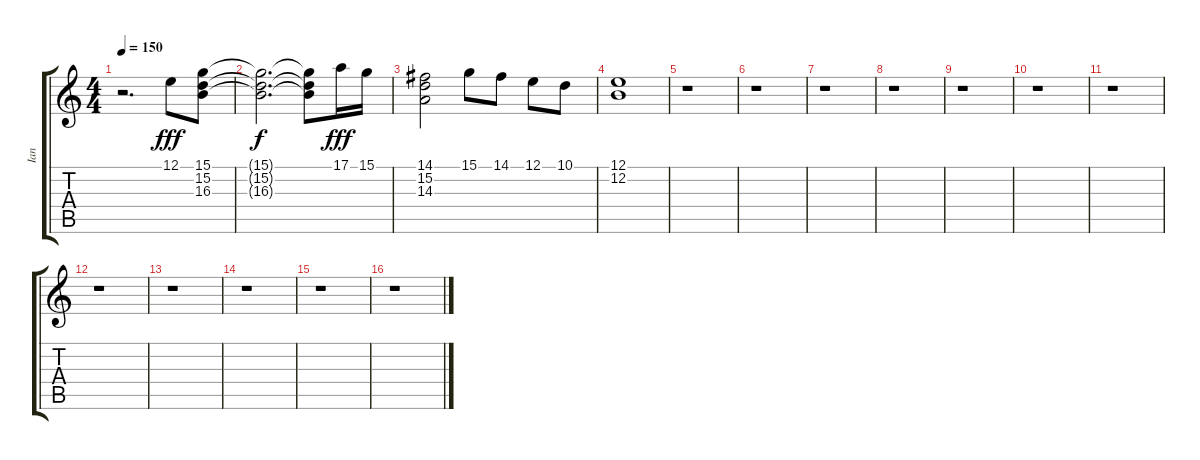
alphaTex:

\track ("Ian" "Ian") {instrument synthvoice}
\staff {score tabs}
\tuning (E4 B3 G3 D3 A2 E2) {hide}
\ts (4 4)
\tempo 150
\clef g2
\ks c
r.2{d dy f} 12.1.8{dy fff} (15.1 15.2 16.3).8 |
(15.1{t} 15.2{t} 16.3{t}).2{d dy f} (15.1{t} 15.2{t} 16.3{t}).8 17.1.16{dy fff} 15.1.16 |
(14.1 15.2 14.3).2 15.1.8 14.1.8 12.1.8 10.1.8 |
(12.1 12.2).1 |
r.1 |
r.1 |
r.1 |
r.1 |
r.1 |
r.1 |
r.1 |
r.1 |
r.1 |
r.1 |
r.1 |
r.1
